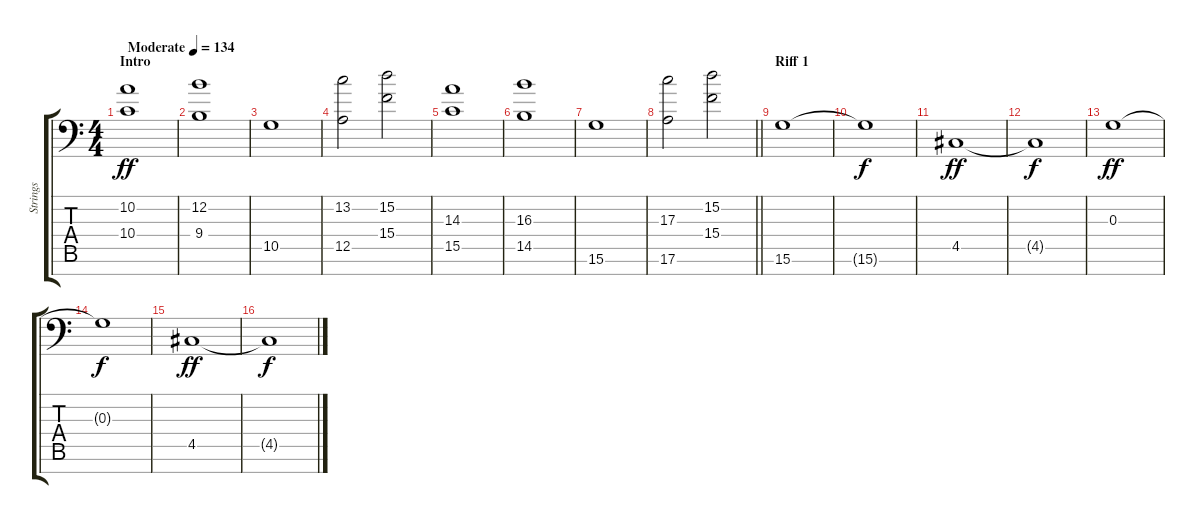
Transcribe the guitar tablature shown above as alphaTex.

\track ("Strings" "Strings") {instrument synthstrings1}
\staff {score tabs}
\tuning (C8 B3 G3 D3 A2 E2 C-1) {hide}
\ts (4 4)
\section ("" "Intro")
\tempo (134 "Moderate")
\clef f4
\ks c
(10.2 10.4).1{dy ff instrument synthstrings1} |
(12.2 9.4).1 |
10.5.1 |
(13.2 12.5).2 (15.2 15.4).2 |
(14.3 15.5).1 |
(16.3 14.5).1 |
15.6.1 |
\barLineRight lightlight
(17.3 17.6).2 (15.2 15.4).2 |
\section ("" "Riff 1")
15.6.1 |
15.6{t}.1{dy f} |
4.5.1{dy ff} |
4.5{t}.1{dy f} |
0.3.1{dy ff} |
0.3{t}.1{dy f} |
4.5.1{dy ff} |
4.5{t}.1{dy f}
